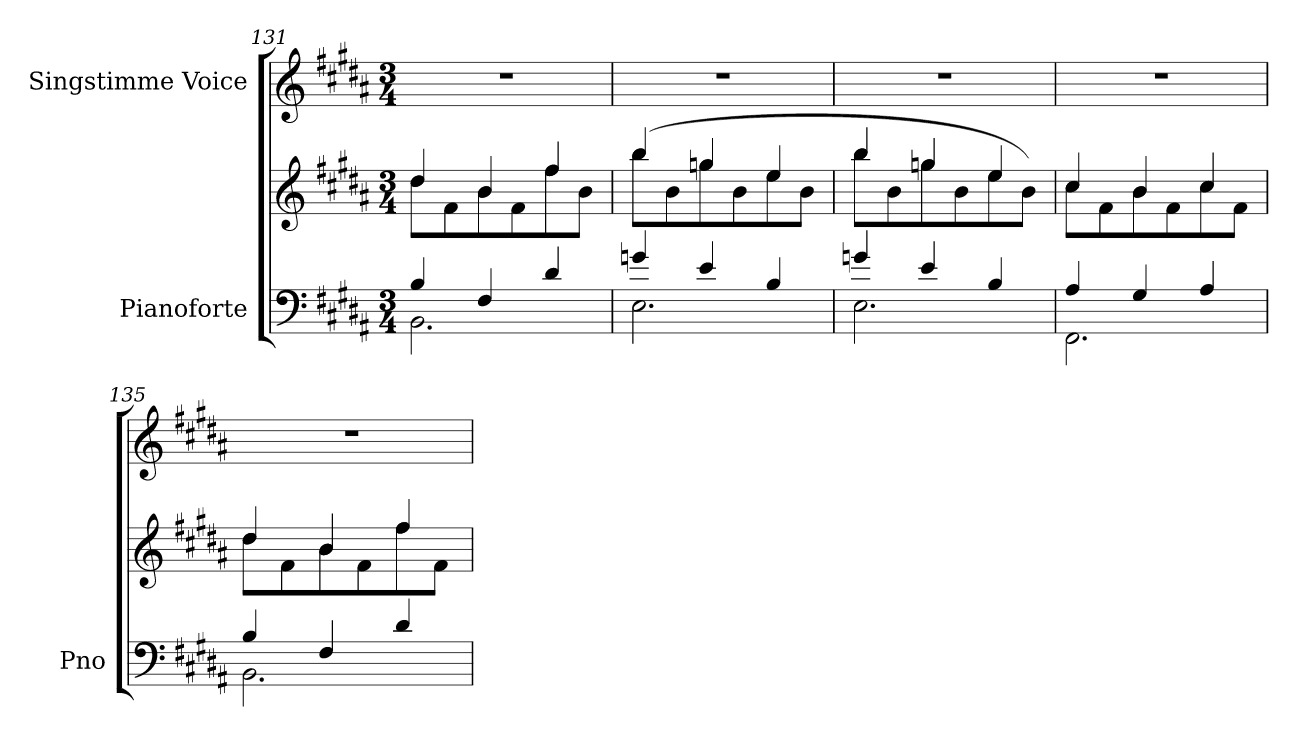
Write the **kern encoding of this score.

**kern	**kern	**kern
*part2	*part2	*part1
*staff3	*staff2	*staff1
*I"Pianoforte	*	*I"Singstimme Voice
*I'Pno	*	*
*clefF4	*clefG2	*clefG2
*k[f#c#g#d#a#]	*k[f#c#g#d#a#]	*k[f#c#g#d#a#]
*M3/4	*M3/4	*M3/4
=131	=131	=131
*^	*^	*
4B/	2.BB\	4dd#/	8dd#\L	2.r
.	.	.	8f#\	.
4F#/	.	4b/	8b\	.
.	.	.	8f#\	.
4d#/	.	4ff#/	8ff#\	.
.	.	.	8b\J	.
=132	=132	=132	=132	=132
4gn/	2.E\	(4bb/	8bb\L	2.r
.	.	.	8b\	.
4e/	.	4ggn/	8gg\	.
.	.	.	8b\	.
4B/	.	4ee/	8ee\	.
.	.	.	8b\J	.
=133	=133	=133	=133	=133
4gn/	2.E\	4bb/	8bb\L	2.r
.	.	.	8b\	.
4e/	.	4ggn/	8gg\	.
.	.	.	8b\	.
4B/	.	4ee/	8ee\	.
.	.	.	8b\J)	.
!!LO:PB:g=z
=134	=134	=134	=134	=134
4A#/	2.FF#\	4cc#/	8cc#\L	2.r
.	.	.	8f#\	.
4G#/	.	4b/	8b\	.
.	.	.	8f#\	.
4A#/	.	4cc#/	8cc#\	.
.	.	.	8f#\J	.
=135	=135	=135	=135	=135
4B/	2.BB\	4dd#/	8dd#\L	2.r
.	.	.	8f#\	.
4F#/	.	4b/	8b\	.
.	.	.	8f#\	.
4d#/	.	4ff#/	8ff#\	.
.	.	.	8f#\J	.
*v	*v	*	*	*
*	*v	*v	*
=	=	=
*-	*-	*-
